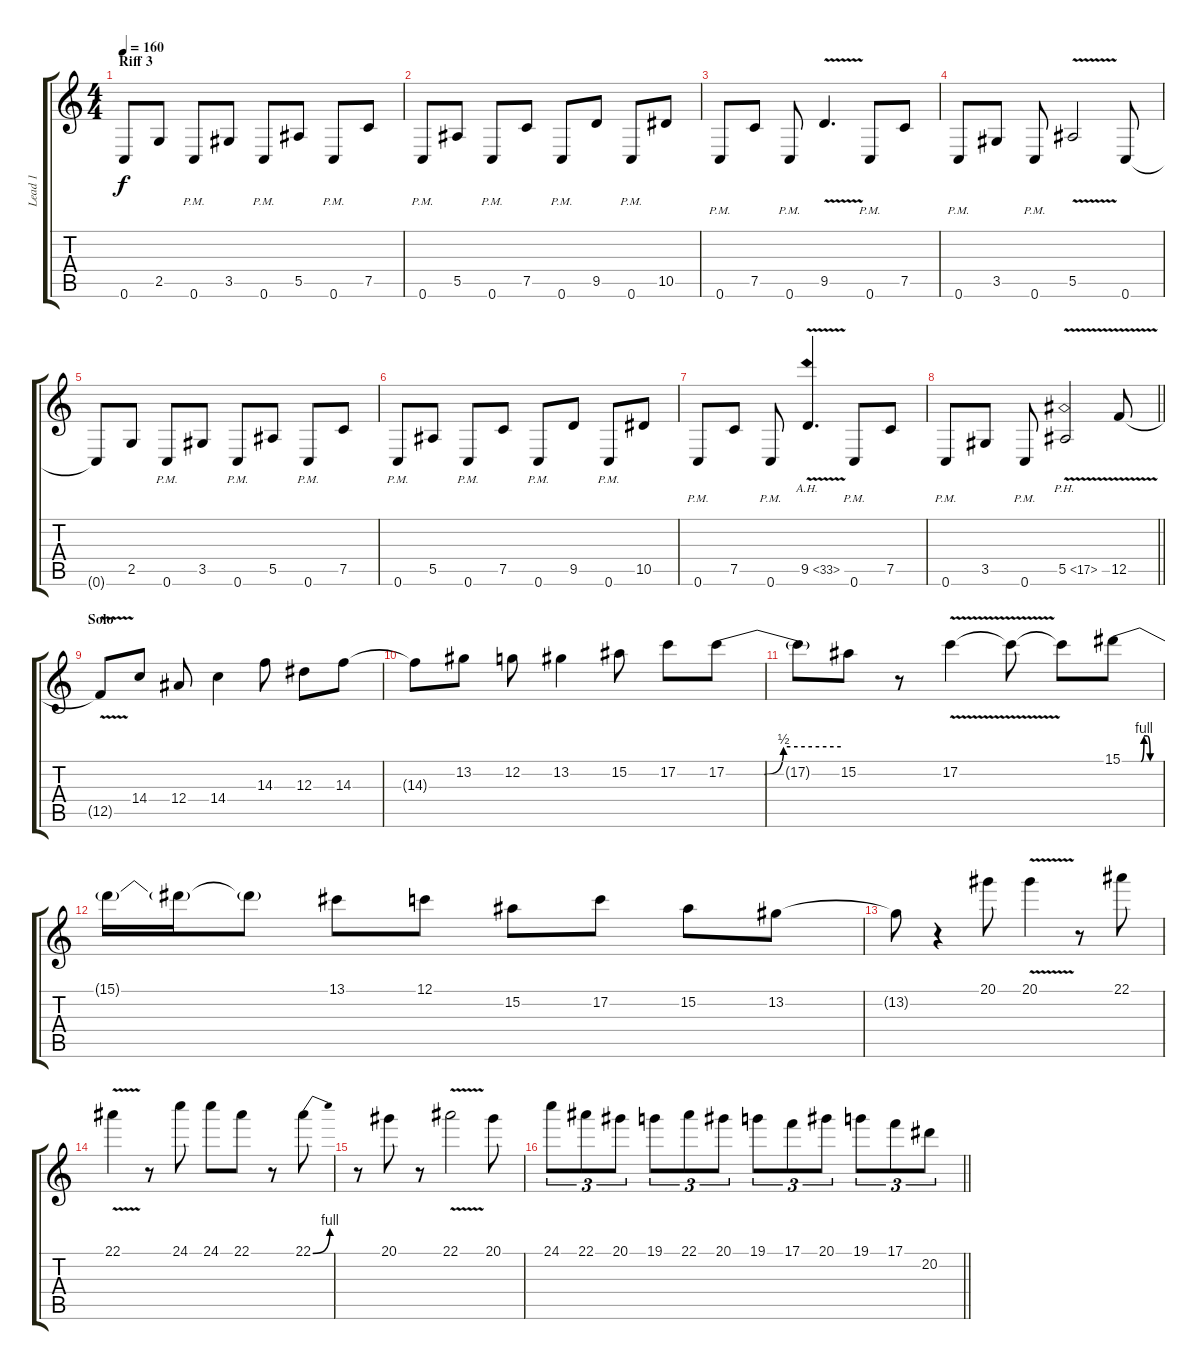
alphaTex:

\track ("Lead 1" "Lead 1") {instrument distortionguitar}
\staff {score tabs}
\tuning (C4 G3 Eb3 Bb2 F2 C2) {hide}
\ts (4 4)
\section ("" "Riff 3")
\tempo 160
\clef g2
\ks c
0.6{t}.8{dy f} 2.5.8 0.6{pm}.8 3.5.8 0.6{pm}.8 5.5.8 0.6{pm}.8 7.5.8 |
0.6{pm}.8 5.5.8 0.6{pm}.8 7.5.8 0.6{pm}.8 9.5.8 0.6{pm}.8 10.5.8 |
0.6{pm}.8 7.5.8 0.6{pm}.8 9.5{v}.4{d} 0.6{pm}.8 7.5.8 |
0.6{pm}.8 3.5.8 0.6{pm}.8 5.5{v}.2 0.6.8 |
0.6{t}.8 2.5.8 0.6{pm}.8 3.5.8 0.6{pm}.8 5.5.8 0.6{pm}.8 7.5.8 |
0.6{pm}.8 5.5.8 0.6{pm}.8 7.5.8 0.6{pm}.8 9.5.8 0.6{pm}.8 10.5.8 |
0.6{pm}.8 7.5.8 0.6{pm}.8 9.5{ah 24 v}.4{d} 0.6{pm}.8 7.5.8 |
\barLineRight lightlight
0.6{pm}.8 3.5.8 0.6{pm}.8 5.5{ph 12 v}.2 12.5{v}.8 |
\section ("" "Solo")
12.5{t}.8 14.4.8 12.4.8 14.4.4 14.3.8 12.3.8 14.3.8 |
14.3{t}.8 13.2.8 12.2.8 13.2.4 15.2.8 17.2.8 17.2{be (custom 0 0 20 0 30 2 60 2)}.8 |
17.2{t}.8 15.2.8 r.8 17.2{v}.4 17.2{t}.8 17.2{t}.8 15.1{be (custom 0 0 30 0 35 4 40 4 45 0 60 0)}.8 |
15.1{t}.16 15.1{t}.16 15.1{t}.8 13.1.8 12.1.8 15.2.8 17.2.8 15.2.8 13.2.8 |
13.2{t}.8 r.4 20.1.8 20.1{v}.4 r.8 22.1.8 |
22.1{v}.4 r.8 24.1.8 24.1.8 22.1.8 r.8 22.1{be (bend 0 0 60 4)}.8 |
r.8 20.1.8 r.8 22.1{v}.2 20.1.8 |
\barLineRight lightlight
24.1.8{tu (3 2)} 22.1.8{tu (3 2)} 20.1.8{tu (3 2)} 19.1.8{tu (3 2)} 22.1.8{tu (3 2)} 20.1.8{tu (3 2)} 19.1.8{tu (3 2)} 17.1.8{tu (3 2)} 20.1.8{tu (3 2)} 19.1.8{tu (3 2)} 17.1.8{tu (3 2)} 20.2.8{tu (3 2)}
